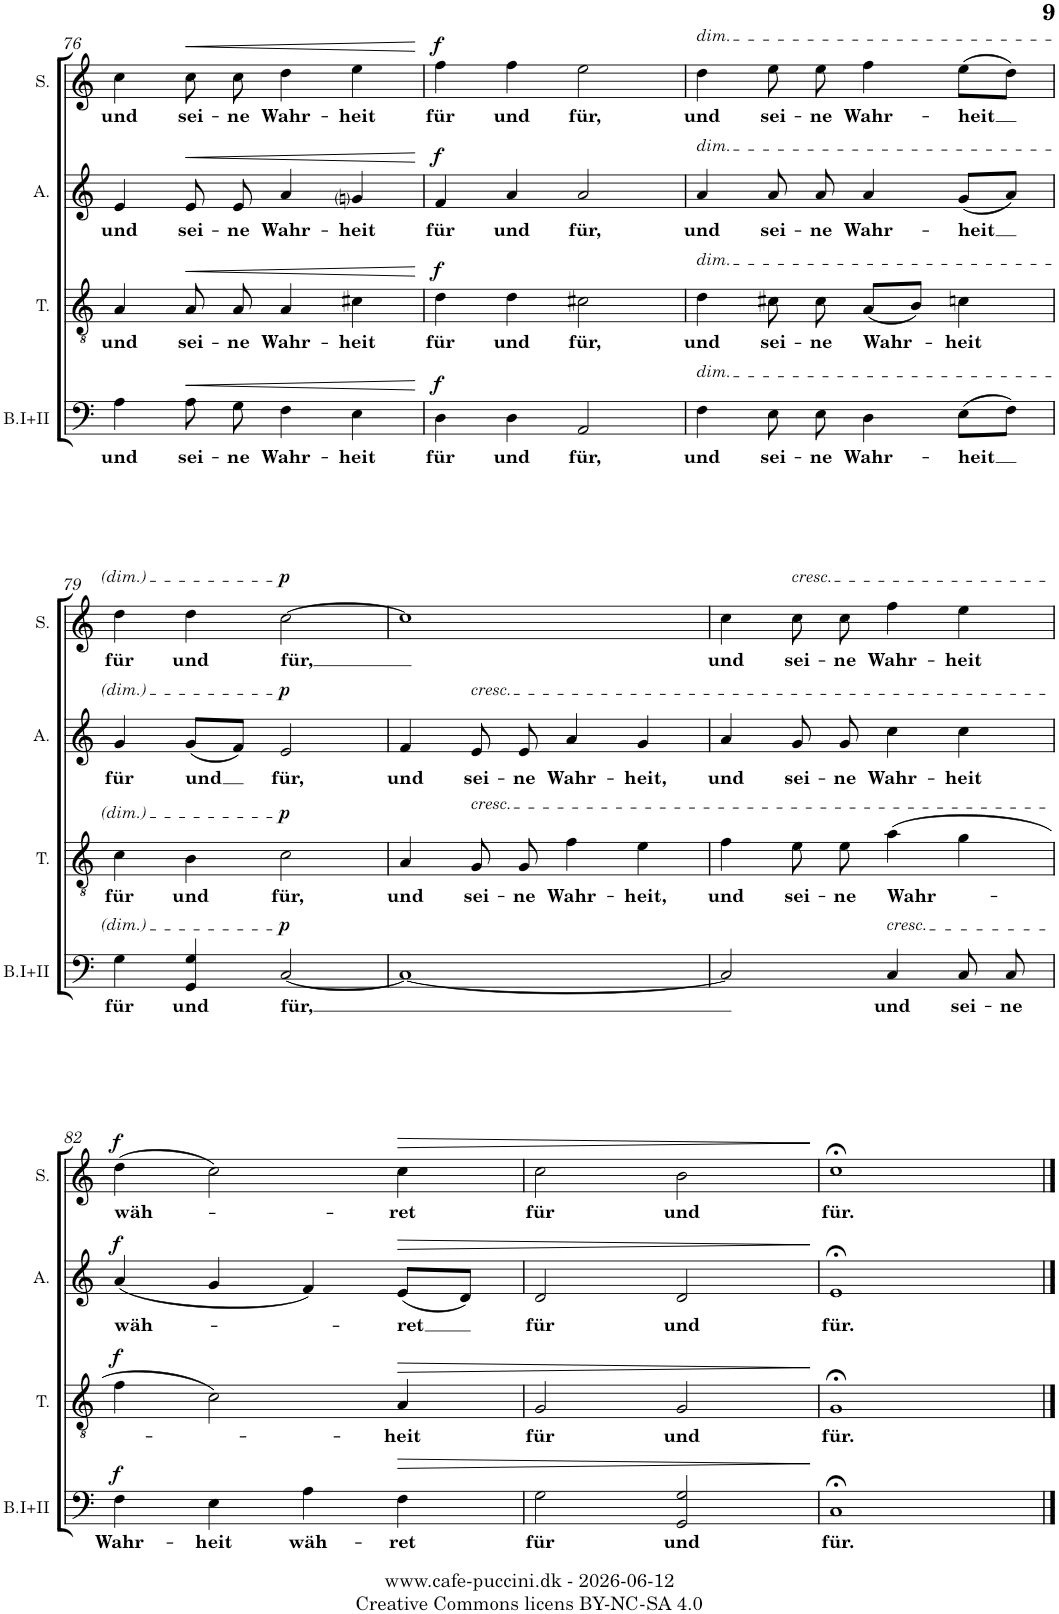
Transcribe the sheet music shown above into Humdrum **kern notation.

**kern	**text	**dynam	**kern	**text	**dynam	**kern	**text	**dynam	**kern	**text	**dynam
*part4	*part4	*part4	*part3	*part3	*part3	*part2	*part2	*part2	*part1	*part1	*part1
*staff4	*staff4	*staff4	*staff3	*staff3	*staff3	*staff2	*staff2	*staff2	*staff1	*staff1	*staff1
*I"Bass I+II	*	*	*I"Tenor	*	*	*I"Alto	*	*	*I"Soprano	*	*
*I'B.I+II	*	*	*I'T.	*	*	*I'A.	*	*	*I'S.	*	*
!!LO:PB:g=z
*clefF4	*	*	*clefGv2	*	*	*clefG2	*	*	*clefG2	*	*
*k[]	*	*	*k[]	*	*	*k[]	*	*	*k[]	*	*
*M4/4	*	*	*M4/4	*	*	*M4/4	*	*	*M4/4	*	*
*met(c)	*	*	*met(c)	*	*	*met(c)	*	*	*met(c)	*	*
=76	=76	=76	=76	=76	=76	=76	=76	=76	=76	=76	=76
!	!LO:LY:b	!	!	!LO:LY:b	!	!	!LO:LY:b	!	!	!LO:LY:b	!
4A\	und	.	4A/	und	.	4e/	und	.	4cc\	und	.
!	!LO:LY:b	!LO:HP:b	!	!LO:LY:b	!LO:HP:b	!	!LO:LY:b	!LO:HP:b	!	!LO:LY:b	!LO:HP:b
8A\	sei-	<	8A/	sei-	<	8e/	sei-	<	8cc\	sei-	<
!	!LO:LY:b	!	!	!LO:LY:b	!	!	!LO:LY:b	!	!	!LO:LY:b	!
8G\	-ne	.	8A/	-ne	.	8e/	-ne	.	8cc\	-ne	.
!	!LO:LY:b	!	!	!LO:LY:b	!	!	!LO:LY:b	!	!	!LO:LY:b	!
4F\	Wahr-	.	4A/	Wahr-	.	4a/	Wahr-	.	4dd\	Wahr-	.
!	!LO:LY:b	!	!	!LO:LY:b	!	!	!LO:LY:b	!	!	!LO:LY:b	!
4E\	-heit	.	4c#X\	-heit	.	4gni/	-heit	.	4ee\	-heit	.
.	.	[	.	.	[	.	.	[	.	.	[
=77	=77	=77	=77	=77	=77	=77	=77	=77	=77	=77	=77
!	!LO:LY:b	!LO:DY:a	!	!LO:LY:b	!LO:DY:a	!	!LO:LY:b	!LO:DY:a	!	!LO:LY:b	!LO:DY:a
4D\	für	f	4d\	für	f	4f/	für	f	4ff\	für	f
!	!LO:LY:b	!	!	!LO:LY:b	!	!	!LO:LY:b	!	!	!LO:LY:b	!
4D\	und	.	4d\	und	.	4a/	und	.	4ff\	und	.
!	!LO:LY:b	!	!	!LO:LY:b	!	!	!LO:LY:b	!	!	!LO:LY:b	!
2AA/	für,	.	2c#X\	für,	.	2a/	für,	.	2ee\	für,	.
=78	=78	=78	=78	=78	=78	=78	=78	=78	=78	=78	=78
!	!	!	!	!	!	!	!	!	!LO:TX:a:i:t=dim.	!	!
!	!	!	!	!	!	!LO:TX:a:i:t=dim.	!	!	!	!	!
!	!	!	!LO:TX:a:i:t=dim.	!	!	!	!	!	!	!	!
!LO:TX:a:i:t=dim.	!	!	!	!	!	!	!	!	!	!	!
!	!LO:LY:b	!	!	!LO:LY:b	!	!	!LO:LY:b	!	!	!LO:LY:b	!
4F\	und	.	4d\	und	.	4a/	und	.	4dd\	und	.
!	!LO:LY:b	!	!	!LO:LY:b	!	!	!LO:LY:b	!	!	!LO:LY:b	!
8E\	sei-	.	8c#X\	sei-	.	8a/	sei-	.	8ee\	sei-	.
!	!LO:LY:b	!	!	!LO:LY:b	!	!	!LO:LY:b	!	!	!LO:LY:b	!
8E\	-ne	.	8c#\	-ne	.	8a/	-ne	.	8ee\	-ne	.
!	!LO:LY:b	!	!	!LO:LY:b	!	!	!LO:LY:b	!	!	!LO:LY:b	!
4D\	Wahr-	.	(8A/L	Wahr-	.	4a/	Wahr-	.	4ff\	Wahr-	.
.	.	.	8B/J)	.	.	.	.	.	.	.	.
!	!LO:LY:b	!	!	!LO:LY:b	!	!	!LO:LY:b	!	!	!LO:LY:b	!
(8E\L	-heit	.	4cn\	-heit	.	(8g/L	-heit	.	(8ee\L	-heit	.
8F\J)	.	.	.	.	.	8a/J)	.	.	8dd\J)	.	.
!!LO:LB:g=z
=79	=79	=79	=79	=79	=79	=79	=79	=79	=79	=79	=79
!	!LO:LY:b	!	!	!LO:LY:b	!	!	!LO:LY:b	!	!	!LO:LY:b	!
4G\	für	.	4c\	für	.	4g/	für	.	4dd\	für	.
!	!LO:LY:b	!	!	!LO:LY:b	!	!	!LO:LY:b	!	!	!LO:LY:b	!
4GG/ 4G/	und	.	4B\	und	.	(8g/L	und	.	4dd\	und	.
.	.	.	.	.	.	8f/J)	.	.	.	.	.
!	!LO:LY:b	!LO:DY:a	!	!LO:LY:b	!LO:DY:a	!	!LO:LY:b	!LO:DY:a	!	!LO:LY:b	!LO:DY:a
[2C/	für,	p	2c\	für,	p	2e/	für,	p	[2cc\	für,	p
=80	=80	=80	=80	=80	=80	=80	=80	=80	=80	=80	=80
!	!	!	!	!LO:LY:b	!	!	!LO:LY:b	!	!	!	!
1C_	.	.	4A/	und	.	4f/	und	.	1cc]	.	.
!	!	!	!	!	!	!LO:TX:a:i:t=cresc.	!	!	!	!	!
!	!	!	!LO:TX:a:i:t=cresc.	!	!	!	!	!	!	!	!
!	!	!	!	!LO:LY:b	!	!	!LO:LY:b	!	!	!	!
.	.	.	8G/	sei-	.	8e/	sei-	.	.	.	.
!	!	!	!	!LO:LY:b	!	!	!LO:LY:b	!	!	!	!
.	.	.	8G/	-ne	.	8e/	-ne	.	.	.	.
!	!	!	!	!LO:LY:b	!	!	!LO:LY:b	!	!	!	!
.	.	.	4f\	Wahr-	.	4a/	Wahr-	.	.	.	.
!	!	!	!	!LO:LY:b	!	!	!LO:LY:b	!	!	!	!
.	.	.	4e\	-heit,	.	4g/	-heit,	.	.	.	.
=81	=81	=81	=81	=81	=81	=81	=81	=81	=81	=81	=81
!	!	!	!	!LO:LY:b	!	!	!LO:LY:b	!	!	!LO:LY:b	!
2C/]	.	.	4f\	und	.	4a/	und	.	4cc\	und	.
!	!	!	!	!	!	!	!	!	!LO:TX:a:i:t=cresc.	!	!
!	!	!	!	!LO:LY:b	!	!	!LO:LY:b	!	!	!LO:LY:b	!
.	.	.	8e\	sei-	.	8g/	sei-	.	8cc\	sei-	.
!	!	!	!	!LO:LY:b	!	!	!LO:LY:b	!	!	!LO:LY:b	!
.	.	.	8e\	-ne	.	8g/	-ne	.	8cc\	-ne	.
!LO:TX:a:i:t=cresc.	!	!	!	!	!	!	!	!	!	!	!
!	!LO:LY:b	!	!	!LO:LY:b	!	!	!LO:LY:b	!	!	!LO:LY:b	!
4C/	und	.	(4a\	Wahr-	.	4cc\	Wahr-	.	4ff\	Wahr-	.
!	!LO:LY:b	!	!	!	!	!	!LO:LY:b	!	!	!LO:LY:b	!
8C/	sei-	.	4g\	.	.	4cc\	-heit	.	4ee\	-heit	.
!	!LO:LY:b	!	!	!	!	!	!	!	!	!	!
8C/	-ne	.	.	.	.	.	.	.	.	.	.
!!LO:LB:g=z
=82	=82	=82	=82	=82	=82	=82	=82	=82	=82	=82	=82
!	!LO:LY:b	!LO:DY:a	!	!	!LO:DY:a	!	!LO:LY:b	!LO:DY:a	!	!LO:LY:b	!LO:DY:a
4F\	Wahr-	f	4f\	.	f	(4a/	wäh-	f	(4dd\	wäh-	f
!	!LO:LY:b	!	!	!	!	!	!	!	!	!	!
4E\	-heit	.	2c\)	.	.	4g/	.	.	2cc\)	.	.
!	!LO:LY:b	!	!	!	!	!	!	!	!	!	!
4A\	wäh-	.	.	.	.	4f/)	.	.	.	.	.
!	!LO:LY:b	!LO:HP:b	!	!LO:LY:b	!LO:HP:b	!	!LO:LY:b	!LO:HP:b	!	!LO:LY:b	!LO:HP:b
4F\	-ret	>	4A/	-heit	>	(8e/L	-ret	>	4cc\	-ret	>
.	.	.	.	.	.	8d/J)	.	.	.	.	.
=83	=83	=83	=83	=83	=83	=83	=83	=83	=83	=83	=83
!	!LO:LY:b	!	!	!LO:LY:b	!	!	!LO:LY:b	!	!	!LO:LY:b	!
2G\	für	.	2G/	für	.	2d/	für	.	2cc\	für	.
!	!LO:LY:b	!	!	!LO:LY:b	!	!	!LO:LY:b	!	!	!LO:LY:b	!
2GG/ 2G/	und	.	2G/	und	.	2d/	und	.	2b\	und	.
.	.	]	.	.	]	.	.	]	.	.	]
=84	=84	=84	=84	=84	=84	=84	=84	=84	=84	=84	=84
!	!LO:LY:b	!	!	!LO:LY:b	!	!	!LO:LY:b	!	!	!LO:LY:b	!
1C;<	für.	.	1G;<	für.	.	1e;<	für.	.	1cc;<	für.	.
==	==	==	==	==	==	==	==	==	==	==	==
*-	*-	*-	*-	*-	*-	*-	*-	*-	*-	*-	*-
